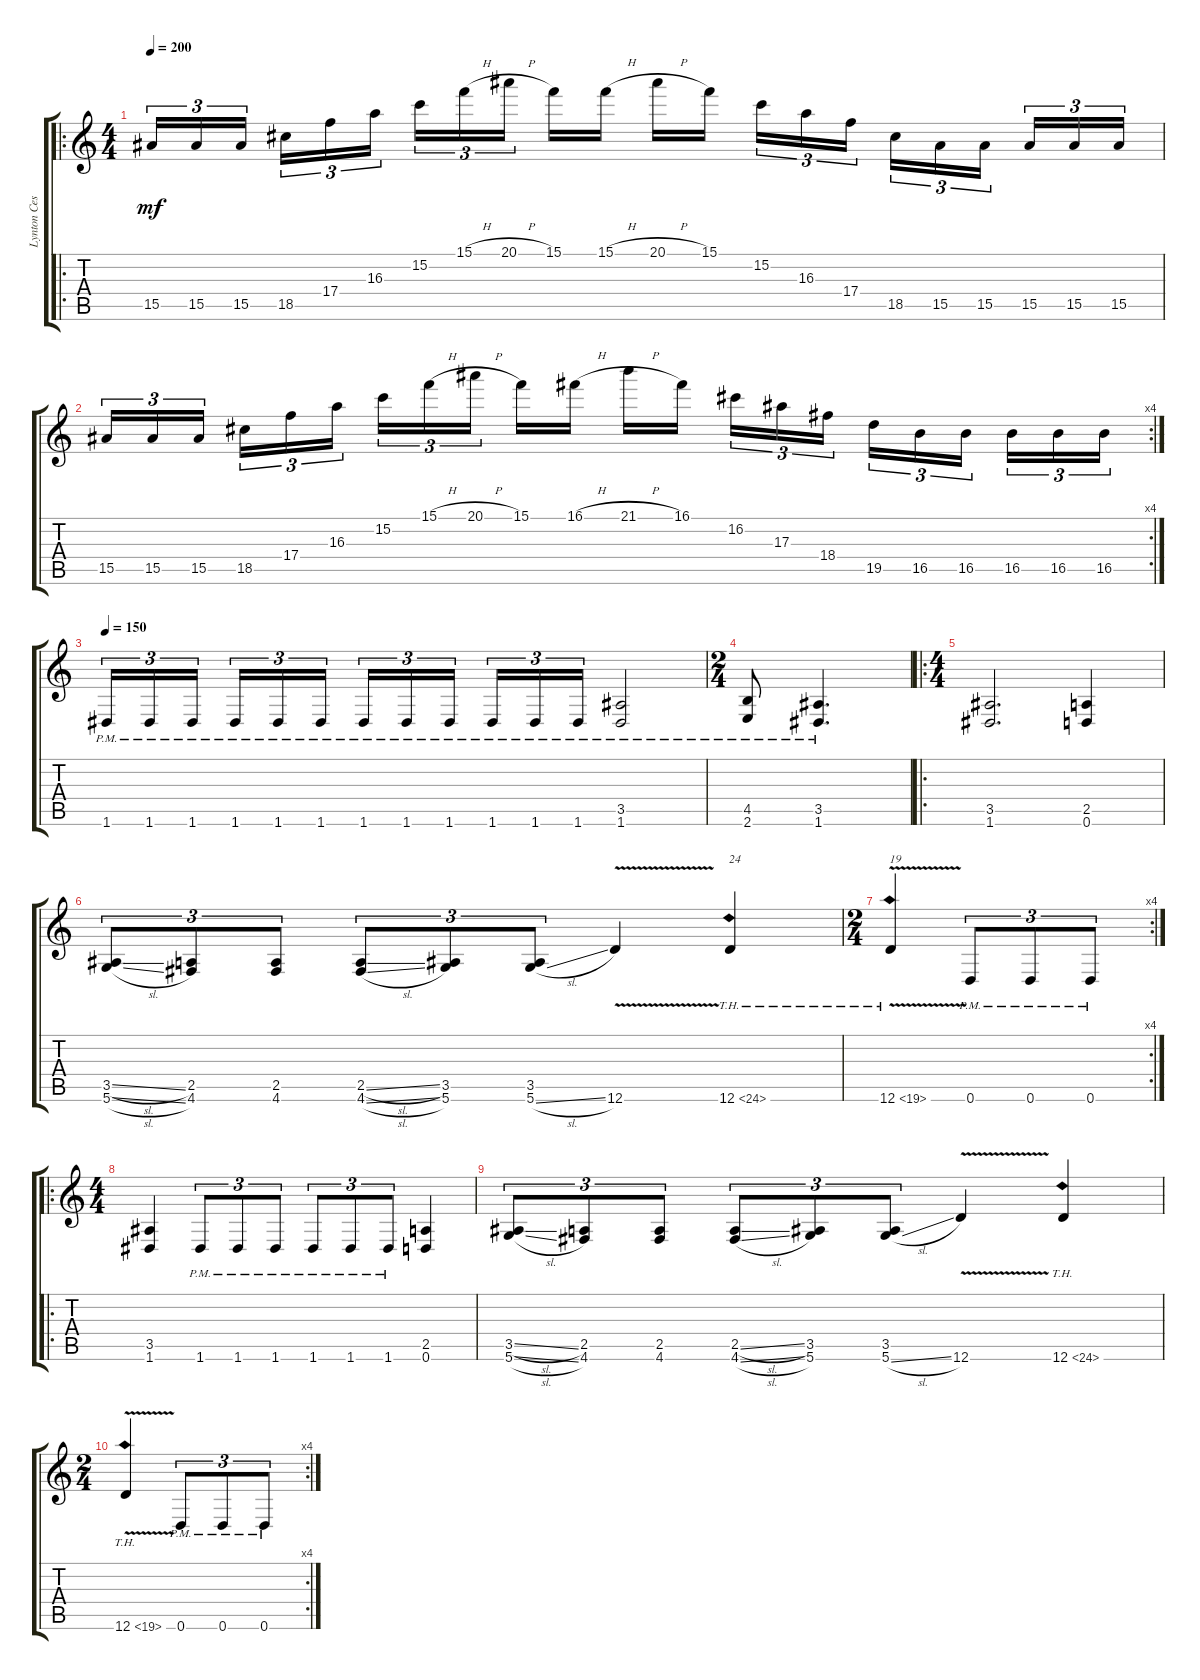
\track ("Lynton Cessford" "Lynton Ces") {instrument distortionguitar}
\staff {score tabs}
\tuning (D4 A3 F3 C3 G2 D2) {hide}
\ro
\ts (4 4)
\tempo 200
\clef g2
\ks c
15.5.16{tu (3 2) dy mf} 15.5.16{tu (3 2)} 15.5.16{tu (3 2) beam splitsecondary} 18.5.16{tu (3 2)} 17.4.16{tu (3 2)} 16.3.16{tu (3 2)} 15.2.16{tu (3 2)} 15.1{h}.16{tu (3 2)} 20.1{h}.16{tu (3 2) beam splitsecondary} 15.1.16 15.1{h}.16 20.1{h}.16 15.1.16{beam splitsecondary} 15.2.16{tu (3 2)} 16.3.16{tu (3 2)} 17.4.16{tu (3 2)} 18.5.16{tu (3 2)} 15.5.16{tu (3 2)} 15.5.16{tu (3 2) beam splitsecondary} 15.5.16{tu (3 2)} 15.5.16{tu (3 2)} 15.5.16{tu (3 2)} |
\rc 4
15.5.16{tu (3 2)} 15.5.16{tu (3 2)} 15.5.16{tu (3 2) beam splitsecondary} 18.5.16{tu (3 2)} 17.4.16{tu (3 2)} 16.3.16{tu (3 2)} 15.2.16{tu (3 2)} 15.1{h}.16{tu (3 2)} 20.1{h}.16{tu (3 2) beam splitsecondary} 15.1.16 16.1{h}.16 21.1{h}.16 16.1.16{beam splitsecondary} 16.2.16{tu (3 2)} 17.3.16{tu (3 2)} 18.4.16{tu (3 2)} 19.5.16{tu (3 2)} 16.5.16{tu (3 2)} 16.5.16{tu (3 2) beam splitsecondary} 16.5.16{tu (3 2)} 16.5.16{tu (3 2)} 16.5.16{tu (3 2)} |
\tempo 150
1.6{pm}.16{tu (3 2)} 1.6{pm}.16{tu (3 2)} 1.6{pm}.16{tu (3 2) beam splitsecondary} 1.6{pm}.16{tu (3 2)} 1.6{pm}.16{tu (3 2)} 1.6{pm}.16{tu (3 2)} 1.6{pm}.16{tu (3 2)} 1.6{pm}.16{tu (3 2)} 1.6{pm}.16{tu (3 2) beam splitsecondary} 1.6{pm}.16{tu (3 2)} 1.6{pm}.16{tu (3 2)} 1.6{pm}.16{tu (3 2)} (3.5{pm} 1.6{pm}).2 |
\ts (2 4)
(4.5{pm} 2.6{pm}).8 (3.5{pm} 1.6{pm}).4{d} |
\ro
\ts (4 4)
(3.5 1.6).2{d} (2.5 0.6).4 |
(3.5{sl} 5.6{sl}).8{tu (3 2)} (2.5 4.6).8{tu (3 2)} (2.5 4.6).8{tu (3 2)} (2.5{sl} 4.6{sl}).8{tu (3 2)} (3.5 5.6).8{tu (3 2)} (3.5 5.6{sl}).8{tu (3 2)} 12.6{v}.4 12.6{th 12}.4{txt "24"} |
\rc 4
\ts (2 4)
12.6{th 7 v}.4{txt "19"} 0.6{pm}.8{tu (3 2)} 0.6{pm}.8{tu (3 2)} 0.6{pm}.8{tu (3 2)} |
\ro
\ts (4 4)
(3.5 1.6).4 1.6{pm}.8{tu (3 2)} 1.6{pm}.8{tu (3 2)} 1.6{pm}.8{tu (3 2)} 1.6{pm}.8{tu (3 2)} 1.6{pm}.8{tu (3 2)} 1.6{pm}.8{tu (3 2)} (2.5 0.6).4 |
(3.5{sl} 5.6{sl}).8{tu (3 2)} (2.5 4.6).8{tu (3 2)} (2.5 4.6).8{tu (3 2)} (2.5{sl} 4.6{sl}).8{tu (3 2)} (3.5 5.6).8{tu (3 2)} (3.5 5.6{sl}).8{tu (3 2)} 12.6{v}.4 12.6{th 12}.4 |
\rc 4
\ts (2 4)
12.6{th 7 v}.4 0.6{pm}.8{tu (3 2)} 0.6{pm}.8{tu (3 2)} 0.6{pm}.8{tu (3 2)}
